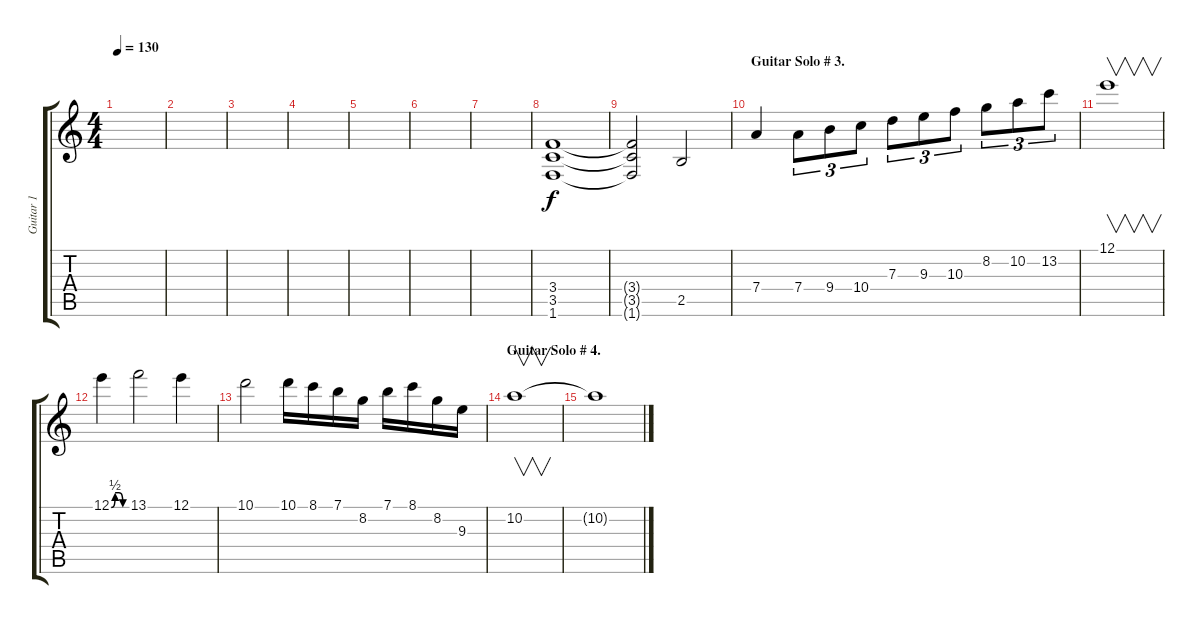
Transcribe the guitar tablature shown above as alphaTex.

\track ("Guitar 1" "Guitar 1") {instrument distortionguitar}
\staff {score tabs}
\tuning (E4 B3 G3 D3 A2 E2) {hide}
\ts (4 4)
\tempo 130
\clef g2
\ks c
|
|
|
|
|
|
|
(3.4 3.5 1.6).1 |
(3.4{t} 3.5{t} 1.6{t}).2 2.5.2 |
\section ("" "Guitar Solo # 3.")
7.4.4 7.4.8{tu (3 2)} 9.4.8{tu (3 2)} 10.4.8{tu (3 2)} 7.3.8{tu (3 2)} 9.3.8{tu (3 2)} 10.3.8{tu (3 2)} 8.2.8{tu (3 2)} 10.2.8{tu (3 2)} 13.2.8{tu (3 2)} |
12.1.1{v} |
12.1{be (custom 0 0 15 2 30 2 45 0 60 0)}.4 13.1.2 12.1.4 |
10.1.2 10.1.16 8.1.16 7.1.16 8.2.16 7.1.16 8.1.16 8.2.16 9.3.16 |
\section ("" "Guitar Solo # 4.")
10.2.1{v} |
10.2{t}.1
